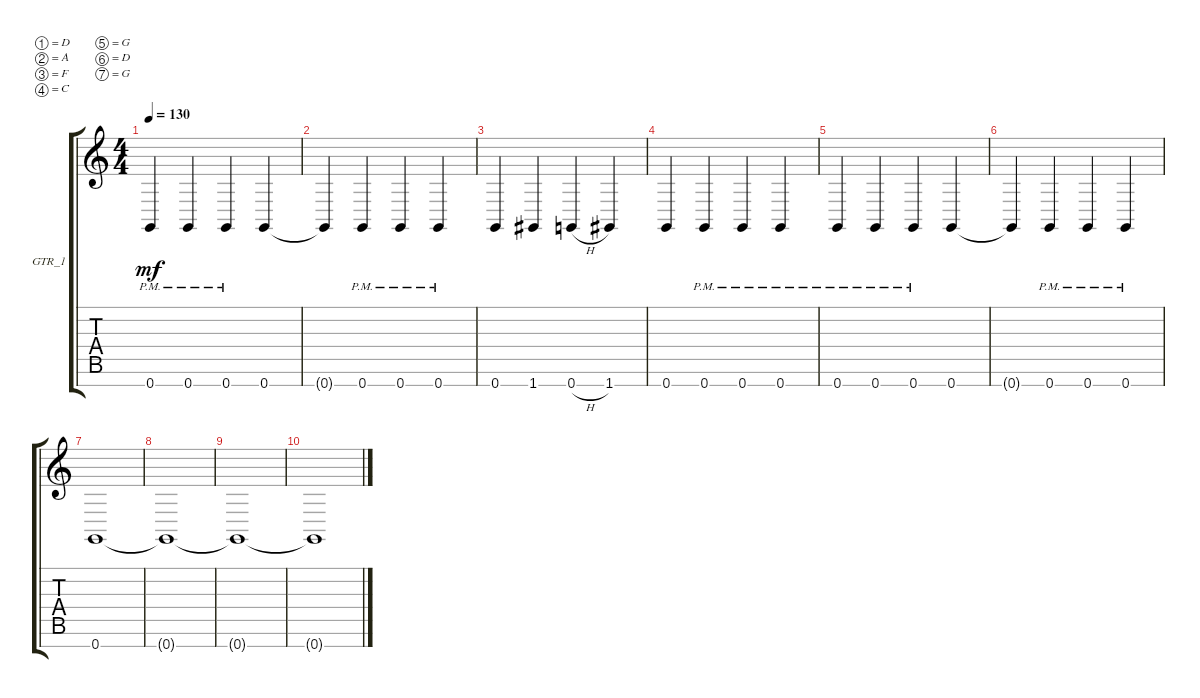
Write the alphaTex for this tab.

\defaultSystemsLayout 4
\bracketExtendMode groupsimilarinstruments
\firstSystemTrackNameOrientation horizontal
\otherSystemsTrackNameOrientation horizontal
\track ("GTR_1" "GTR_1") {instrument distortionguitar}
\staff {score tabs}
\tuning (D4 A3 F3 C3 G2 D2 G1)
\ts (4 4)
\tempo 130
\clef g2
\ks c
0.7{pm}.4{dy mf} 0.7{pm}.4 0.7{pm}.4 0.7.4 |
0.7{t}.4 0.7{pm}.4 0.7{pm}.4 0.7{pm}.4 |
0.7.4 1.7.4 0.7{h}.4 1.7.4 |
0.7.4 0.7{pm}.4 0.7{pm}.4 0.7{pm}.4 |
0.7{pm}.4 0.7{pm}.4 0.7{pm}.4 0.7.4 |
0.7{t}.4 0.7{pm}.4 0.7{pm}.4 0.7{pm}.4 |
0.7.1 |
0.7{t}.1 |
0.7{t}.1 |
0.7{t}.1
